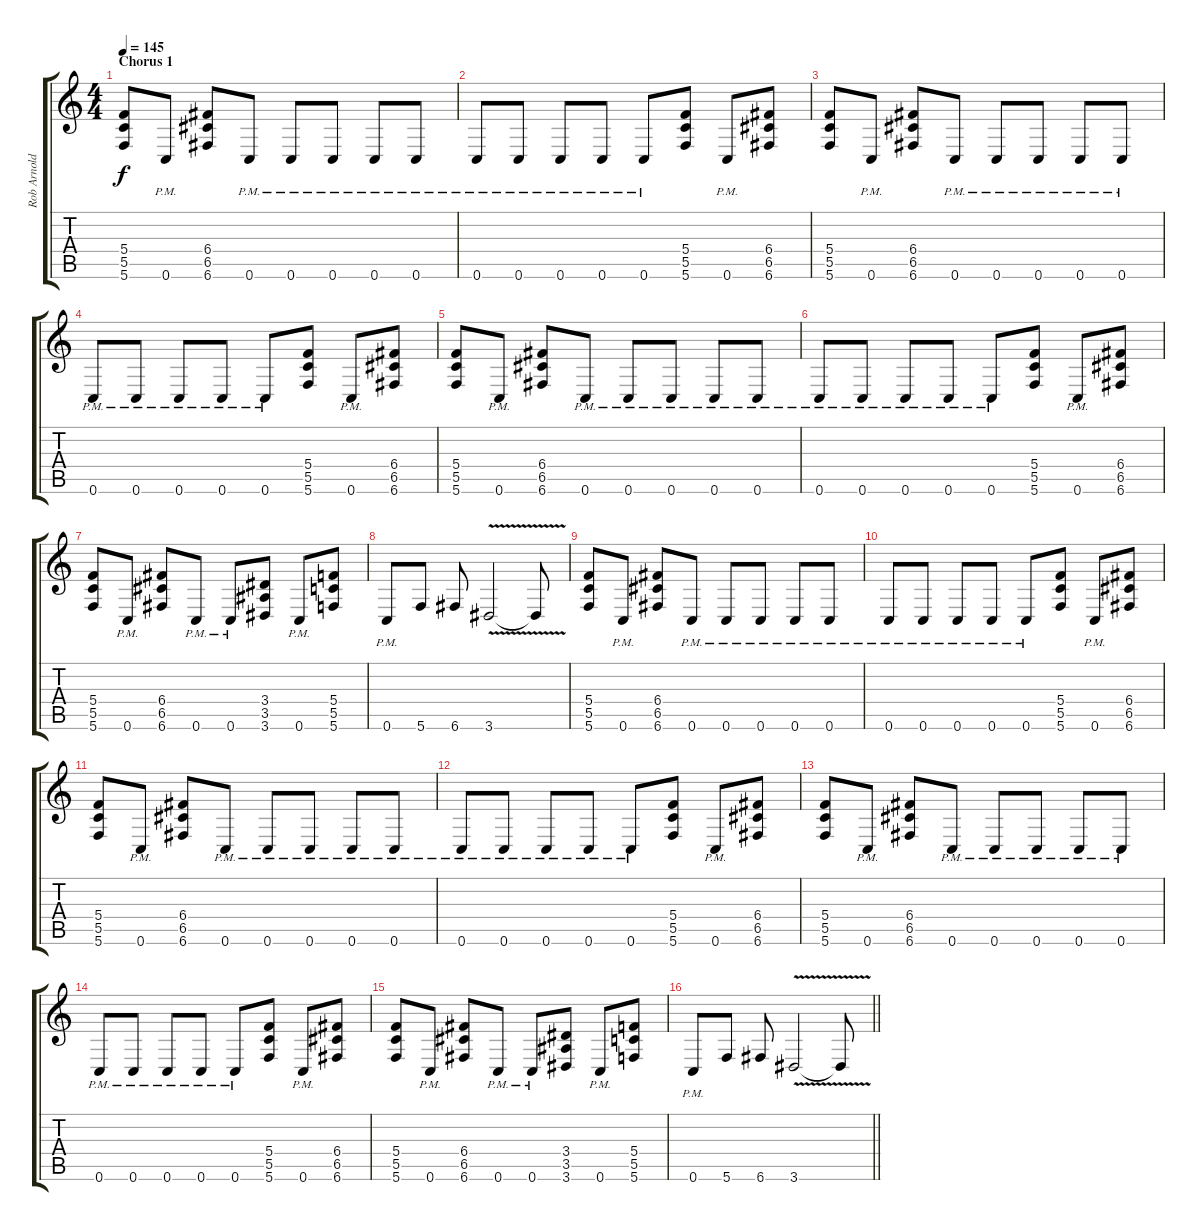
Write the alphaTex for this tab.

\track ("Rob Arnold" "Rob Arnold") {instrument overdrivenguitar}
\staff {score tabs}
\tuning (D4 A3 F3 C3 G2 C2) {hide}
\ts (4 4)
\section ("" "Chorus 1")
\tempo 145
\clef g2
\ks c
(5.4 5.5 5.6).8{dy f} 0.6{pm}.8 (6.4 6.5 6.6).8 0.6{pm}.8 0.6{pm}.8 0.6{pm}.8 0.6{pm}.8 0.6{pm}.8 |
0.6{pm}.8 0.6{pm}.8 0.6{pm}.8 0.6{pm}.8 0.6{pm}.8 (5.4 5.5 5.6).8 0.6{pm}.8 (6.4 6.5 6.6).8 |
(5.4 5.5 5.6).8 0.6{pm}.8 (6.4 6.5 6.6).8 0.6{pm}.8 0.6{pm}.8 0.6{pm}.8 0.6{pm}.8 0.6{pm}.8 |
0.6{pm}.8 0.6{pm}.8 0.6{pm}.8 0.6{pm}.8 0.6{pm}.8 (5.4 5.5 5.6).8 0.6{pm}.8 (6.4 6.5 6.6).8 |
(5.4 5.5 5.6).8 0.6{pm}.8 (6.4 6.5 6.6).8 0.6{pm}.8 0.6{pm}.8 0.6{pm}.8 0.6{pm}.8 0.6{pm}.8 |
0.6{pm}.8 0.6{pm}.8 0.6{pm}.8 0.6{pm}.8 0.6{pm}.8 (5.4 5.5 5.6).8 0.6{pm}.8 (6.4 6.5 6.6).8 |
(5.4 5.5 5.6).8 0.6{pm}.8 (6.4 6.5 6.6).8 0.6{pm}.8 0.6{pm}.8 (3.4 3.5 3.6).8 0.6{pm}.8 (5.4 5.5 5.6).8 |
0.6{pm}.8 5.6.8 6.6.8 3.6{v}.2 3.6{t}.8 |
(5.4 5.5 5.6).8 0.6{pm}.8 (6.4 6.5 6.6).8 0.6{pm}.8 0.6{pm}.8 0.6{pm}.8 0.6{pm}.8 0.6{pm}.8 |
0.6{pm}.8 0.6{pm}.8 0.6{pm}.8 0.6{pm}.8 0.6{pm}.8 (5.4 5.5 5.6).8 0.6{pm}.8 (6.4 6.5 6.6).8 |
(5.4 5.5 5.6).8 0.6{pm}.8 (6.4 6.5 6.6).8 0.6{pm}.8 0.6{pm}.8 0.6{pm}.8 0.6{pm}.8 0.6{pm}.8 |
0.6{pm}.8 0.6{pm}.8 0.6{pm}.8 0.6{pm}.8 0.6{pm}.8 (5.4 5.5 5.6).8 0.6{pm}.8 (6.4 6.5 6.6).8 |
(5.4 5.5 5.6).8 0.6{pm}.8 (6.4 6.5 6.6).8 0.6{pm}.8 0.6{pm}.8 0.6{pm}.8 0.6{pm}.8 0.6{pm}.8 |
0.6{pm}.8 0.6{pm}.8 0.6{pm}.8 0.6{pm}.8 0.6{pm}.8 (5.4 5.5 5.6).8 0.6{pm}.8 (6.4 6.5 6.6).8 |
(5.4 5.5 5.6).8 0.6{pm}.8 (6.4 6.5 6.6).8 0.6{pm}.8 0.6{pm}.8 (3.4 3.5 3.6).8 0.6{pm}.8 (5.4 5.5 5.6).8 |
\barLineRight lightlight
0.6{pm}.8 5.6.8 6.6.8 3.6{v}.2 3.6{t}.8
